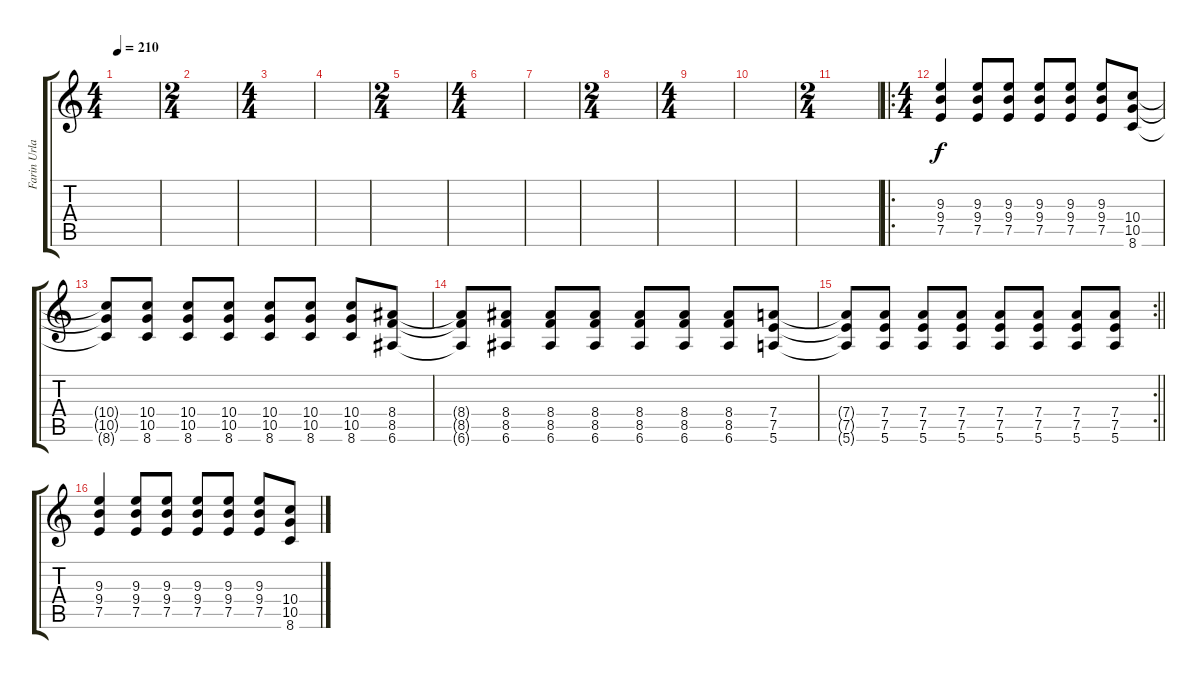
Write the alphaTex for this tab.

\track ("Farin Urlaub II" "Farin Urla") {instrument overdrivenguitar}
\staff {score tabs}
\tuning (E4 B3 G3 D3 A2 E2) {hide}
\ts (4 4)
\tempo 210
\clef g2
\ks c
|
\ts (2 4)
|
\ts (4 4)
|
|
\ts (2 4)
|
\ts (4 4)
|
|
\ts (2 4)
|
\ts (4 4)
|
|
\ts (2 4)
|
\ro
\ts (4 4)
(9.3 9.4 7.5).4 (9.3 9.4 7.5).8 (9.3 9.4 7.5).8 (9.3 9.4 7.5).8 (9.3 9.4 7.5).8 (9.3 9.4 7.5).8 (10.4 10.5 8.6).8 |
(10.4{t} 10.5{t} 8.6{t}).8 (10.4 10.5 8.6).8 (10.4 10.5 8.6).8 (10.4 10.5 8.6).8 (10.4 10.5 8.6).8 (10.4 10.5 8.6).8 (10.4 10.5 8.6).8 (8.4 8.5 6.6).8 |
(8.4{t} 8.5{t} 6.6{t}).8 (8.4 8.5 6.6).8 (8.4 8.5 6.6).8 (8.4 8.5 6.6).8 (8.4 8.5 6.6).8 (8.4 8.5 6.6).8 (8.4 8.5 6.6).8 (7.4 7.5 5.6).8 |
\rc 2
\barLineRight lightlight
(7.4{t} 7.5{t} 5.6{t}).8 (7.4 7.5 5.6).8 (7.4 7.5 5.6).8 (7.4 7.5 5.6).8 (7.4 7.5 5.6).8 (7.4 7.5 5.6).8 (7.4 7.5 5.6).8 (7.4 7.5 5.6).8 |
(9.3 9.4 7.5).4 (9.3 9.4 7.5).8 (9.3 9.4 7.5).8 (9.3 9.4 7.5).8 (9.3 9.4 7.5).8 (9.3 9.4 7.5).8 (10.4 10.5 8.6).8
